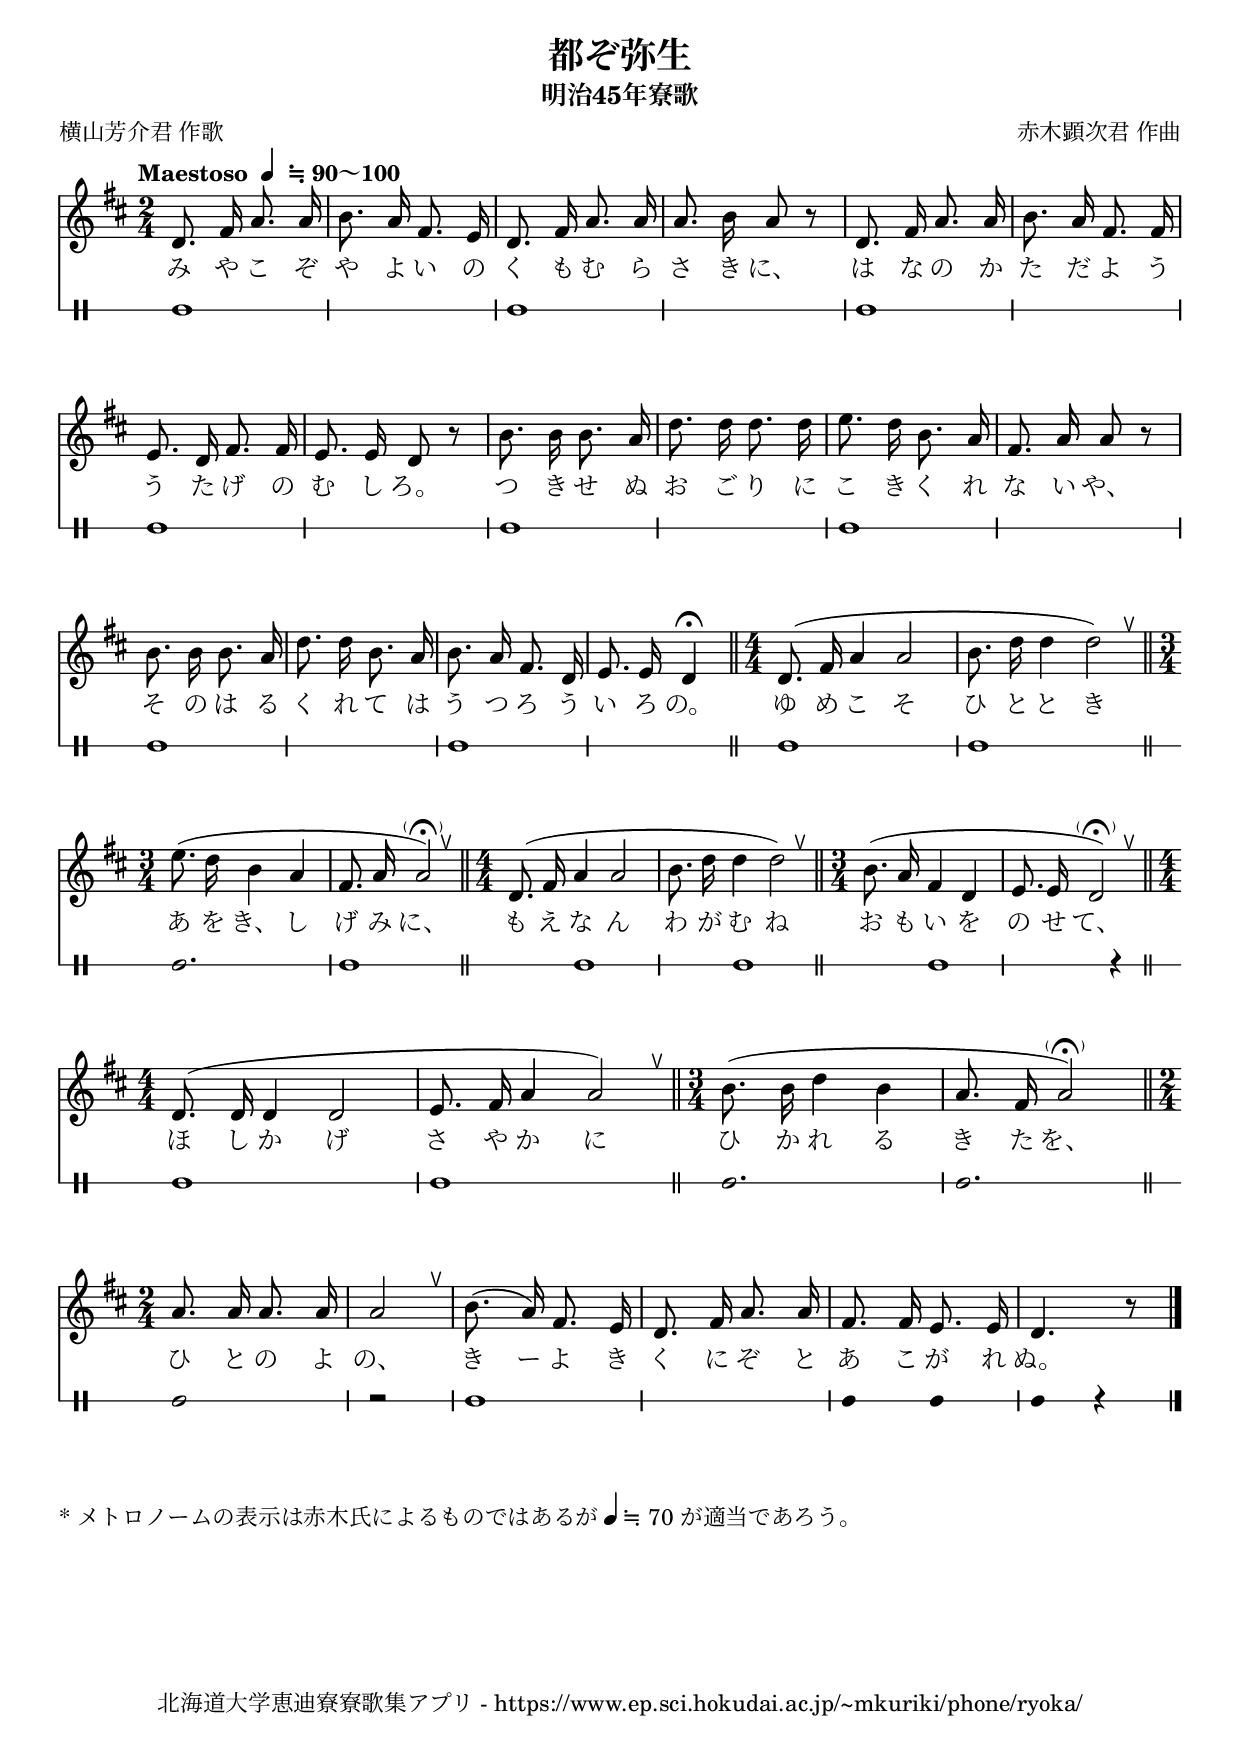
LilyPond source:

\version "2.22.1"

\paper {indent = 0}

\header {
  title = "都ぞ弥生"
  subtitle = "明治45年寮歌"
  composer = "赤木顕次君 作曲"
  poet = "横山芳介君 作歌"
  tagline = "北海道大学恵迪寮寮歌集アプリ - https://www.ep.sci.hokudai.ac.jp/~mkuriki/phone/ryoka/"
}

melody = \relative c{
  \tempo  \markup {
    "Maestoso "
    \smaller \general-align #Y #DOWN \note {4} #1
    " ≒ 90～100"
  }
  % \tempo 4 = 70 % midi 作成用のテンポ
  \autoBeamOff
  \numericTimeSignature
  \key d \major 
  \time 2/4 
  \set melismaBusyProperties = #'()
  \override BreathingSign.Y-offset = #2
  \override BreathingSign.text =
    \markup { \musicglyph "scripts.upedaltoe" }
  d'8. fis16 a8. a16 | 
  b8. a16 fis8. e16 | 
  d8. fis16 a8. a16 | 
  a8. b16 a8 r8 |
  d,8. fis16 a8. a16 |
  b8. a16 fis8. fis16 | 
  e8. d16 fis8. fis16 | 
  e8. e16 d8 r8 | 
  b'8. b16 b8. a16 | 
  d8. d16 d8. d16 | 
  e8. d16 b8. a16 | 
  fis8. a16 a8 r8 | 
  b8. b16 b8. a16 | 
  d8. d16 b8. a16 | 
  b8. a16 fis8. d16 | 
  e8. e16 d4\fermata \bar "||"
  \time 4/4
  d8.( fis16 a4 a2 | 
  b8. d16 d4 d2) \breathe \bar "||"
  \time 3/4
  e8.( d16 b4 a4 | 
  fis8. a16 a2-\parenthesize \fermata) \breathe \bar "||"
  \time 4/4
  d,8.( fis16 a4 a2 | 
  b8. d16 d4 d2) \breathe \bar "||"
  \time 3/4
  b8.( a16 fis4 d4 | 
  e8. e16 d2-\parenthesize \fermata) \breathe \bar "||"
  \time 4/4
  d8.^( d16 d4 d2 | 
  e8. fis16 a4 a2) \breathe \bar "||"
  \time 3/4
  b8.( b16 d4 b4 | 
  a8. fis16 a2-\parenthesize \fermata) \bar "||"
  \time 2/4
  a8. a16 a8. a16 | 
  a2 | 
  \breathe b8.( a16) fis8. e16 | 
  d8. fis16 a8. a16 | 
  fis8. fis16 e8. e16 | 
  d4. r8 \bar "|."
}

text = \lyricmode {
  み や こ ぞ や よ い の く も む ら さ き に、
  は な の か た だ よ う う た げ の む し ろ。
  つ き せ ぬ お ご り に こ き く れ な い や、
  そ の は る く れ て は う つ ろ う い ろ の。
  ゆ め こ そ ひ と と き あ を き、 し げ み に、
  も え な ん わ が む ね お も い を の せ て、
  ほ し か げ さ や か に ひ か れ る き た を、
  ひ と の よ の、 き ー よ き く に ぞ と あ こ が れ ぬ。
}

harmony = \chordmode {
}

drum = \drummode{
  bd1 bd bd 
  bd bd 
  bd bd 
  bd bd 
  bd bd2. bd1 bd
  bd bd r4 bd1 bd
  bd2. bd
  bd2 r bd1 
  bd4 bd bd r
}

\score {
    <<
    % ギターコード
    %{
        \new ChordNames \with {midiInstrument = #"acoustic guitar (nylon)"}{
        \set chordChanges = ##t
        \harmony
        }
    %}

    % メロディーライン
    \new Voice = "one"{\melody}
    % 歌詞
    \new Lyrics \lyricsto "one" \text
    % 太鼓
    \new DrumStaff \with{
        \remove "Time_signature_engraver"
        drumStyleTable = #percussion-style
        \override StaffSymbol.line-count = #1
        \hide Stem
    }
    \drum
    >>

    \midi {}
    \layout {
        \context {
            \Score
            \remove "Bar_number_engraver"
        }
    }

}

\markup { 
    "* メトロノームの表示は赤木氏によるものではあるが"
    \small \general-align #Y #DOWN \note {4} #1
    "≒ 70 が適当であろう。"
}
